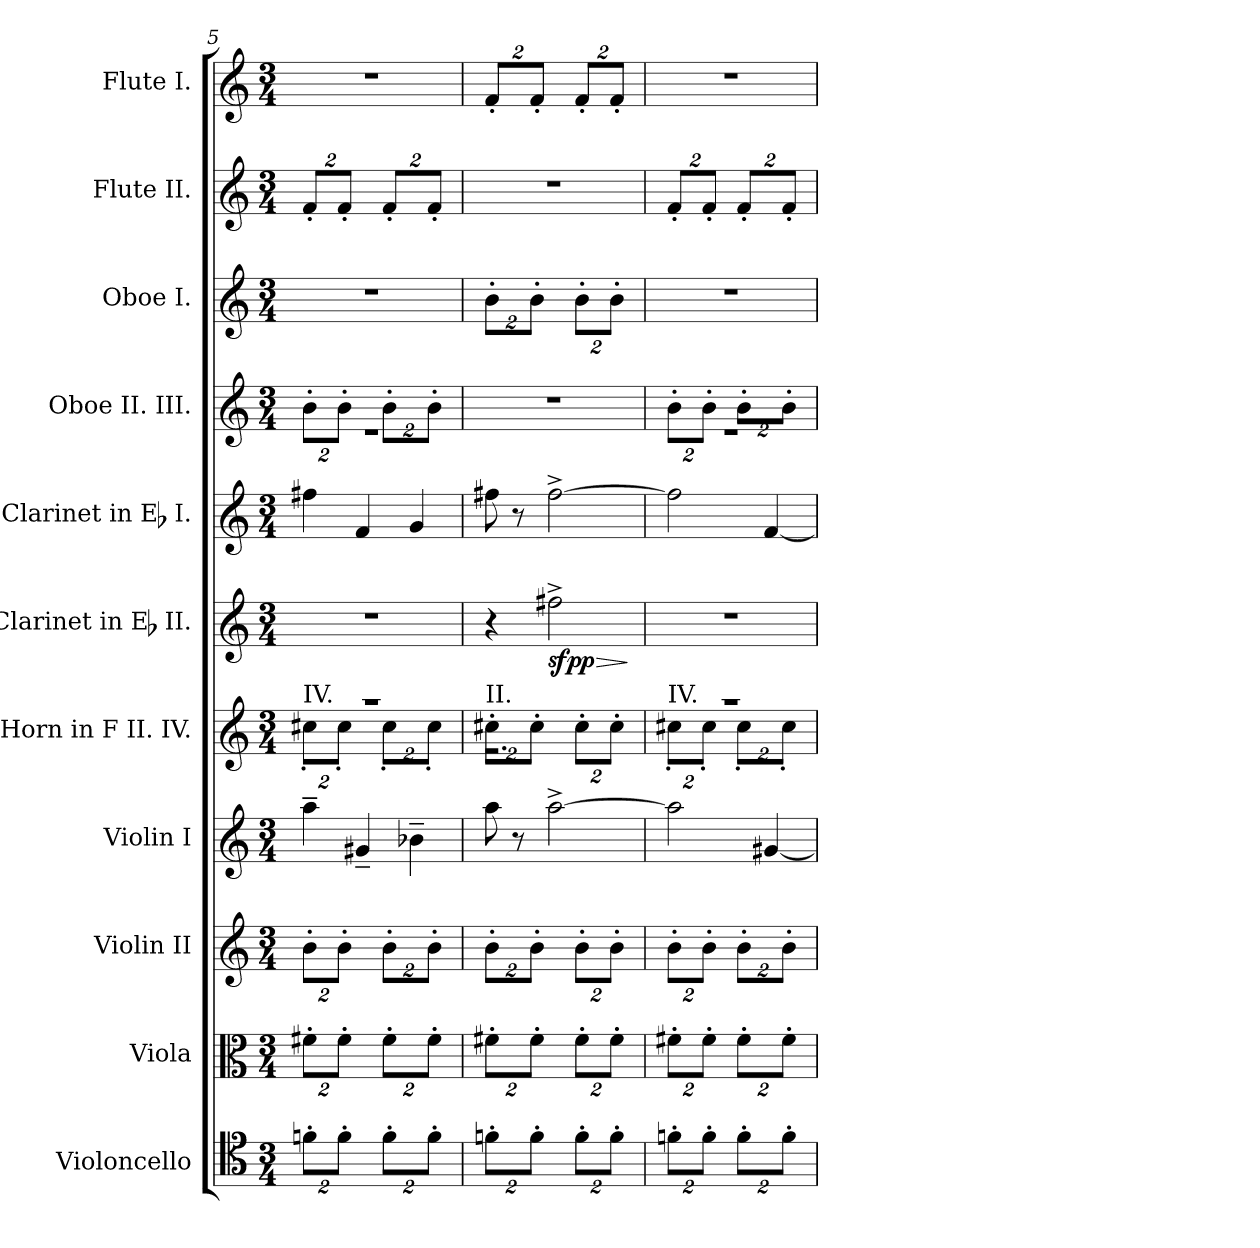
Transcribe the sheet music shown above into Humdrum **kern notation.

**kern	**kern	**kern	**kern	**kern	**kern	**dynam	**kern	**kern	**kern	**kern	**kern
*part11	*part10	*part9	*part8	*part7	*part6	*part6	*part5	*part4	*part3	*part2	*part1
*staff11	*staff10	*staff9	*staff8	*staff7	*staff6	*staff6	*staff5	*staff4	*staff3	*staff2	*staff1
*I"Violoncello	*I"Viola	*I"Violin II	*I"Violin I	*I"Horn in F II. IV.	*I"Clarinet in Eb II.	*	*I"Clarinet in Eb I.	*I"Oboe II. III.	*I"Oboe I.	*I"Flute II.	*I"Flute I.
*I'Vc.	*I'Vla.	*I'Vln. II	*I'Vln. I	*I'Hn.	*	*	*	*I'Ob.	*I'Ob.	*I'Fl.	*I'Fl.
*clefC4	*clefC3	*clefG2	*clefG2	*clefG2	*clefG2	*	*clefG2	*clefG2	*clefG2	*clefG2	*clefG2
*	*	*	*	*ITrd4c7	*ITrd-2c-3	*	*ITrd-2c-3	*	*	*	*
*k[]	*k[]	*k[]	*k[]	*k[b-]	*k[b-e-a-]	*	*k[b-e-a-]	*k[]	*k[]	*k[]	*k[]
*M3/4	*M3/4	*M3/4	*M3/4	*M3/4	*M3/4	*	*M3/4	*M3/4	*M3/4	*M3/4	*M3/4
=5	=5	=5	=5	=5	=5	=5	=5	=5	=5	=5	=5
*	*	*	*	*^	*	*	*	*^	*	*	*
!	!	!	!	!LO:TX:a:t=IV.	!	!	!	!	!	!	!	!	!
16%3fn'\L	16%3f#X'\L	16%3b'\L	4aa~	2.r	16%3f#X'\L	4%3r	.	4aan	16%3b'\L	2.r	4%3r	16%3f'/L	4%3r
16%3f'\J	16%3f#'\J	16%3b'\J	.	.	16%3f#'\J	.	.	.	16%3b'\J	.	.	16%3f'/J	.
.	.	.	4g#X~	.	.	.	.	4a-	.	.	.	.	.
16%3f'\L	16%3f#'\L	16%3b'\L	.	.	16%3f#'\L	.	.	.	16%3b'\L	.	.	16%3f'/L	.
.	.	.	4b-X~	.	.	.	.	4b-	.	.	.	.	.
16%3f'\J	16%3f#'\J	16%3b'\J	.	.	16%3f#'\J	.	.	.	16%3b'\J	.	.	16%3f'/J	.
*	*	*	*	*	*	*	*	*	*v	*v	*	*	*
=6	=6	=6	=6	=6	=6	=6	=6	=6	=6	=6	=6	=6
!	!	!	!	!LO:TX:a:t=II.	!	!	!	!	!	!	!	!
16%3fn'\L	16%3f#X'\L	16%3b'\L	8aa	16%3f#X'\L	2.r	4r	.	8aan	4%3r	16%3b'\L	4%3r	16%3f'/L
.	.	.	8r	.	.	.	.	8r	.	.	.	.
16%3f'\J	16%3f#'\J	16%3b'\J	.	16%3f#'\J	.	.	.	.	.	16%3b'\J	.	16%3f'/J
!	!	!	!	!	!	!	!LO:HP:b	!	!	!	!	!
.	.	.	[2aa^	.	.	2aan^	> sfpp	[2aa^	.	.	.	.
16%3f'\L	16%3f#'\L	16%3b'\L	.	16%3f#'\L	.	.	.	.	.	16%3b'\L	.	16%3f'/L
16%3f'\J	16%3f#'\J	16%3b'\J	.	16%3f#'\J	.	.	.	.	.	16%3b'\J	.	16%3f'/J
*	*	*	*	*v	*v	*	*	*	*	*	*	*
.	.	.	.	.	.	]	.	.	.	.	.
=7	=7	=7	=7	=7	=7	=7	=7	=7	=7	=7	=7
*	*	*	*	*^	*	*	*	*^	*	*	*
!	!	!	!	!LO:TX:a:t=IV.	!	!	!	!	!	!	!	!	!
16%3fn'\L	16%3f#X'\L	16%3b'\L	2aa]	2.r	16%3f#X'\L	4%3r	.	2aa]	16%3b'\L	2.r	4%3r	16%3f'/L	4%3r
16%3f'\J	16%3f#'\J	16%3b'\J	.	.	16%3f#'\J	.	.	.	16%3b'\J	.	.	16%3f'/J	.
16%3f'\L	16%3f#'\L	16%3b'\L	.	.	16%3f#'\L	.	.	.	16%3b'\L	.	.	16%3f'/L	.
.	.	.	[4g#X	.	.	.	.	[4a-	.	.	.	.	.
16%3f'\J	16%3f#'\J	16%3b'\J	.	.	16%3f#'\J	.	.	.	16%3b'\J	.	.	16%3f'/J	.
*	*	*	*	*v	*v	*	*	*	*v	*v	*	*	*
=	=	=	=	=	=	=	=	=	=	=	=
*-	*-	*-	*-	*-	*-	*-	*-	*-	*-	*-	*-
